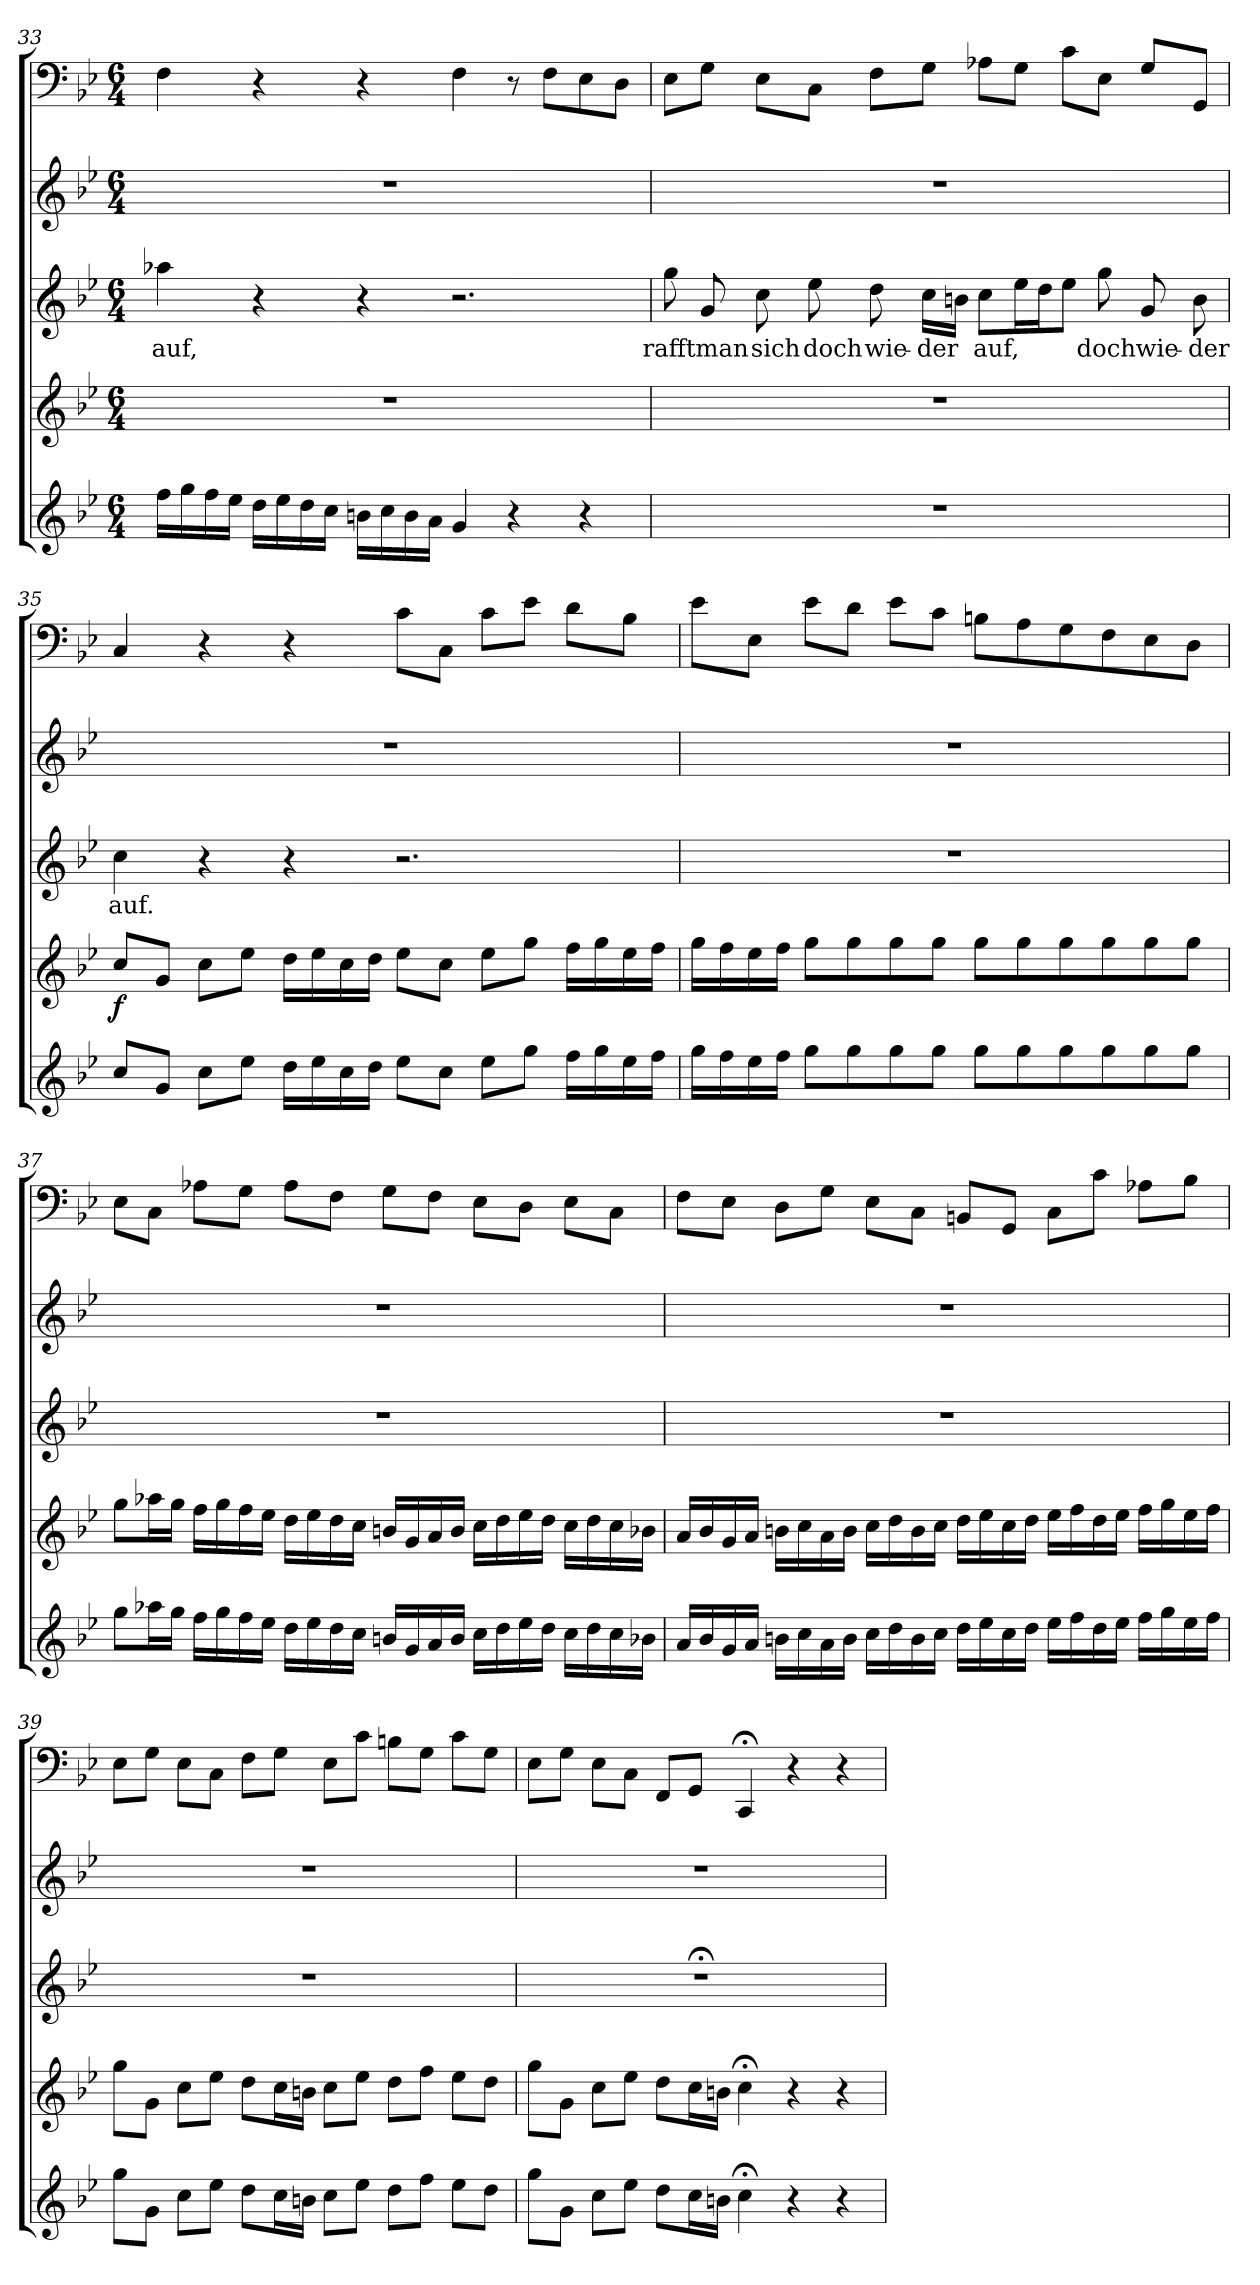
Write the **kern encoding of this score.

**kern	**kern	**dynam	**kern	**text	**kern	**kern
*part5	*part4	*part4	*part3	*part3	*part2	*part1
*staff5	*staff4	*staff4	*staff3	*staff3	*staff2	*staff1
*clefG2	*clefG2	*	*clefG2	*	*clefG2	*clefF4
*k[b-e-]	*k[b-e-]	*	*k[b-e-]	*	*k[b-e-]	*k[b-e-]
*g:	*g:	*	*g:	*	*g:	*g:
*M6/4	*M6/4	*	*M6/4	*	*M6/4	*M6/4
=33	=33	=33	=33	=33	=33	=33
16ff\LL	1.r	.	4aa-X\	auf,	1.r	4F\
16gg\	.	.	.	.	.	.
16ff\	.	.	.	.	.	.
16ee-\JJ	.	.	.	.	.	.
16dd\LL	.	.	4r	.	.	4r
16ee-\	.	.	.	.	.	.
16dd\	.	.	.	.	.	.
16cc\JJ	.	.	.	.	.	.
16bn\LL	.	.	4r	.	.	4r
16cc\	.	.	.	.	.	.
16b\	.	.	.	.	.	.
16a\JJ	.	.	.	.	.	.
4g/	.	.	2.r	.	.	4F\
4r	.	.	.	.	.	8r
.	.	.	.	.	.	8F\L
4r	.	.	.	.	.	8E-\
.	.	.	.	.	.	8D\J
=34	=34	=34	=34	=34	=34	=34
1.r	1.r	.	8gg\	rafft	1.r	8E-\L
.	.	.	8g/	man	.	8G\J
.	.	.	8cc\	sich	.	8E-\L
.	.	.	8ee-\	doch	.	8C\J
.	.	.	8dd\	wie-	.	8F\L
.	.	.	16cc\LL	-der	.	8G\J
.	.	.	16bn\JJ	.	.	.
.	.	.	8cc\L	auf,	.	8A-X\L
.	.	.	16ee-\L	.	.	8G\J
.	.	.	16dd\J	.	.	.
.	.	.	8ee-\J	.	.	8c\L
.	.	.	8gg\	doch	.	8E-\J
.	.	.	8g/	wie-	.	8G/L
.	.	.	8b\	-der	.	8GG/J
=35	=35	=35	=35	=35	=35	=35
8cc/L	8cc/L	f	4cc\	auf.	1.r	4C/
8g/J	8g/J	.	.	.	.	.
8cc\L	8cc\L	.	4r	.	.	4r
8ee-\J	8ee-\J	.	.	.	.	.
16dd\LL	16dd\LL	.	4r	.	.	4r
16ee-\	16ee-\	.	.	.	.	.
16cc\	16cc\	.	.	.	.	.
16dd\JJ	16dd\JJ	.	.	.	.	.
8ee-\L	8ee-\L	.	2.r	.	.	8c\L
8cc\J	8cc\J	.	.	.	.	8C\J
8ee-\L	8ee-\L	.	.	.	.	8c\L
8gg\J	8gg\J	.	.	.	.	8e-\J
16ff\LL	16ff\LL	.	.	.	.	8d\L
16gg\	16gg\	.	.	.	.	.
16ee-\	16ee-\	.	.	.	.	8B-\J
16ff\JJ	16ff\JJ	.	.	.	.	.
=36	=36	=36	=36	=36	=36	=36
16gg\LL	16gg\LL	.	1.r	.	1.r	8e-\L
16ff\	16ff\	.	.	.	.	.
16ee-\	16ee-\	.	.	.	.	8E-\J
16ff\JJ	16ff\JJ	.	.	.	.	.
8gg\L	8gg\L	.	.	.	.	8e-\L
8gg\	8gg\	.	.	.	.	8d\J
8gg\	8gg\	.	.	.	.	8e-\L
8gg\J	8gg\J	.	.	.	.	8c\J
8gg\L	8gg\L	.	.	.	.	8Bn\L
8gg\	8gg\	.	.	.	.	8A\
8gg\	8gg\	.	.	.	.	8G\
8gg\	8gg\	.	.	.	.	8F\
8gg\	8gg\	.	.	.	.	8E-\
8gg\J	8gg\J	.	.	.	.	8D\J
=37	=37	=37	=37	=37	=37	=37
8gg\L	8gg\L	.	1.r	.	1.r	8E-\L
16aa-X\L	16aa-X\L	.	.	.	.	8C\J
16gg\JJ	16gg\JJ	.	.	.	.	.
16ff\LL	16ff\LL	.	.	.	.	8A-X\L
16gg\	16gg\	.	.	.	.	.
16ff\	16ff\	.	.	.	.	8G\J
16ee-\JJ	16ee-\JJ	.	.	.	.	.
16dd\LL	16dd\LL	.	.	.	.	8A-\L
16ee-\	16ee-\	.	.	.	.	.
16dd\	16dd\	.	.	.	.	8F\J
16cc\JJ	16cc\JJ	.	.	.	.	.
16bn/LL	16bn/LL	.	.	.	.	8G\L
16g/	16g/	.	.	.	.	.
16a/	16a/	.	.	.	.	8F\J
16b/JJ	16b/JJ	.	.	.	.	.
16cc\LL	16cc\LL	.	.	.	.	8E-\L
16dd\	16dd\	.	.	.	.	.
16ee-\	16ee-\	.	.	.	.	8D\J
16dd\JJ	16dd\JJ	.	.	.	.	.
16cc\LL	16cc\LL	.	.	.	.	8E-\L
16dd\	16dd\	.	.	.	.	.
16cc\	16cc\	.	.	.	.	8C\J
16b-X\JJ	16b-X\JJ	.	.	.	.	.
=38	=38	=38	=38	=38	=38	=38
16a/LL	16a/LL	.	1.r	.	1.r	8F\L
16b-/	16b-/	.	.	.	.	.
16g/	16g/	.	.	.	.	8E-\J
16a/JJ	16a/JJ	.	.	.	.	.
16bn\LL	16bn\LL	.	.	.	.	8D\L
16cc\	16cc\	.	.	.	.	.
16a\	16a\	.	.	.	.	8G\J
16b\JJ	16b\JJ	.	.	.	.	.
16cc\LL	16cc\LL	.	.	.	.	8E-\L
16dd\	16dd\	.	.	.	.	.
16b\	16b\	.	.	.	.	8C\J
16cc\JJ	16cc\JJ	.	.	.	.	.
16dd\LL	16dd\LL	.	.	.	.	8BBn/L
16ee-\	16ee-\	.	.	.	.	.
16cc\	16cc\	.	.	.	.	8GG/J
16dd\JJ	16dd\JJ	.	.	.	.	.
16ee-\LL	16ee-\LL	.	.	.	.	8C\L
16ff\	16ff\	.	.	.	.	.
16dd\	16dd\	.	.	.	.	8c\J
16ee-\JJ	16ee-\JJ	.	.	.	.	.
16ff\LL	16ff\LL	.	.	.	.	8A-X\L
16gg\	16gg\	.	.	.	.	.
16ee-\	16ee-\	.	.	.	.	8B-\J
16ff\JJ	16ff\JJ	.	.	.	.	.
=39	=39	=39	=39	=39	=39	=39
8gg\L	8gg\L	.	1.r	.	1.r	8E-\L
8g\J	8g\J	.	.	.	.	8G\J
8cc\L	8cc\L	.	.	.	.	8E-\L
8ee-\J	8ee-\J	.	.	.	.	8C\J
8dd\L	8dd\L	.	.	.	.	8F\L
16cc\L	16cc\L	.	.	.	.	8G\J
16bn\JJ	16bn\JJ	.	.	.	.	.
8cc\L	8cc\L	.	.	.	.	8E-\L
8ee-\J	8ee-\J	.	.	.	.	8c\J
8dd\L	8dd\L	.	.	.	.	8Bn\L
8ff\J	8ff\J	.	.	.	.	8G\J
8ee-\L	8ee-\L	.	.	.	.	8c\L
8dd\J	8dd\J	.	.	.	.	8G\J
=40	=40	=40	=40	=40	=40	=40
8gg\L	8gg\L	.	1.r;<	.	1.r	8E-\L
8g\J	8g\J	.	.	.	.	8G\J
8cc\L	8cc\L	.	.	.	.	8E-\L
8ee-\J	8ee-\J	.	.	.	.	8C\J
8dd\L	8dd\L	.	.	.	.	8FF/L
16cc\L	16cc\L	.	.	.	.	8GG/J
16bn\JJ	16bn\JJ	.	.	.	.	.
4cc;<\	4cc;<\	.	.	.	.	4CC;</
4r	4r	.	.	.	.	4r
4r	4r	.	.	.	.	4r
=	=	=	=	=	=	=
*-	*-	*-	*-	*-	*-	*-
